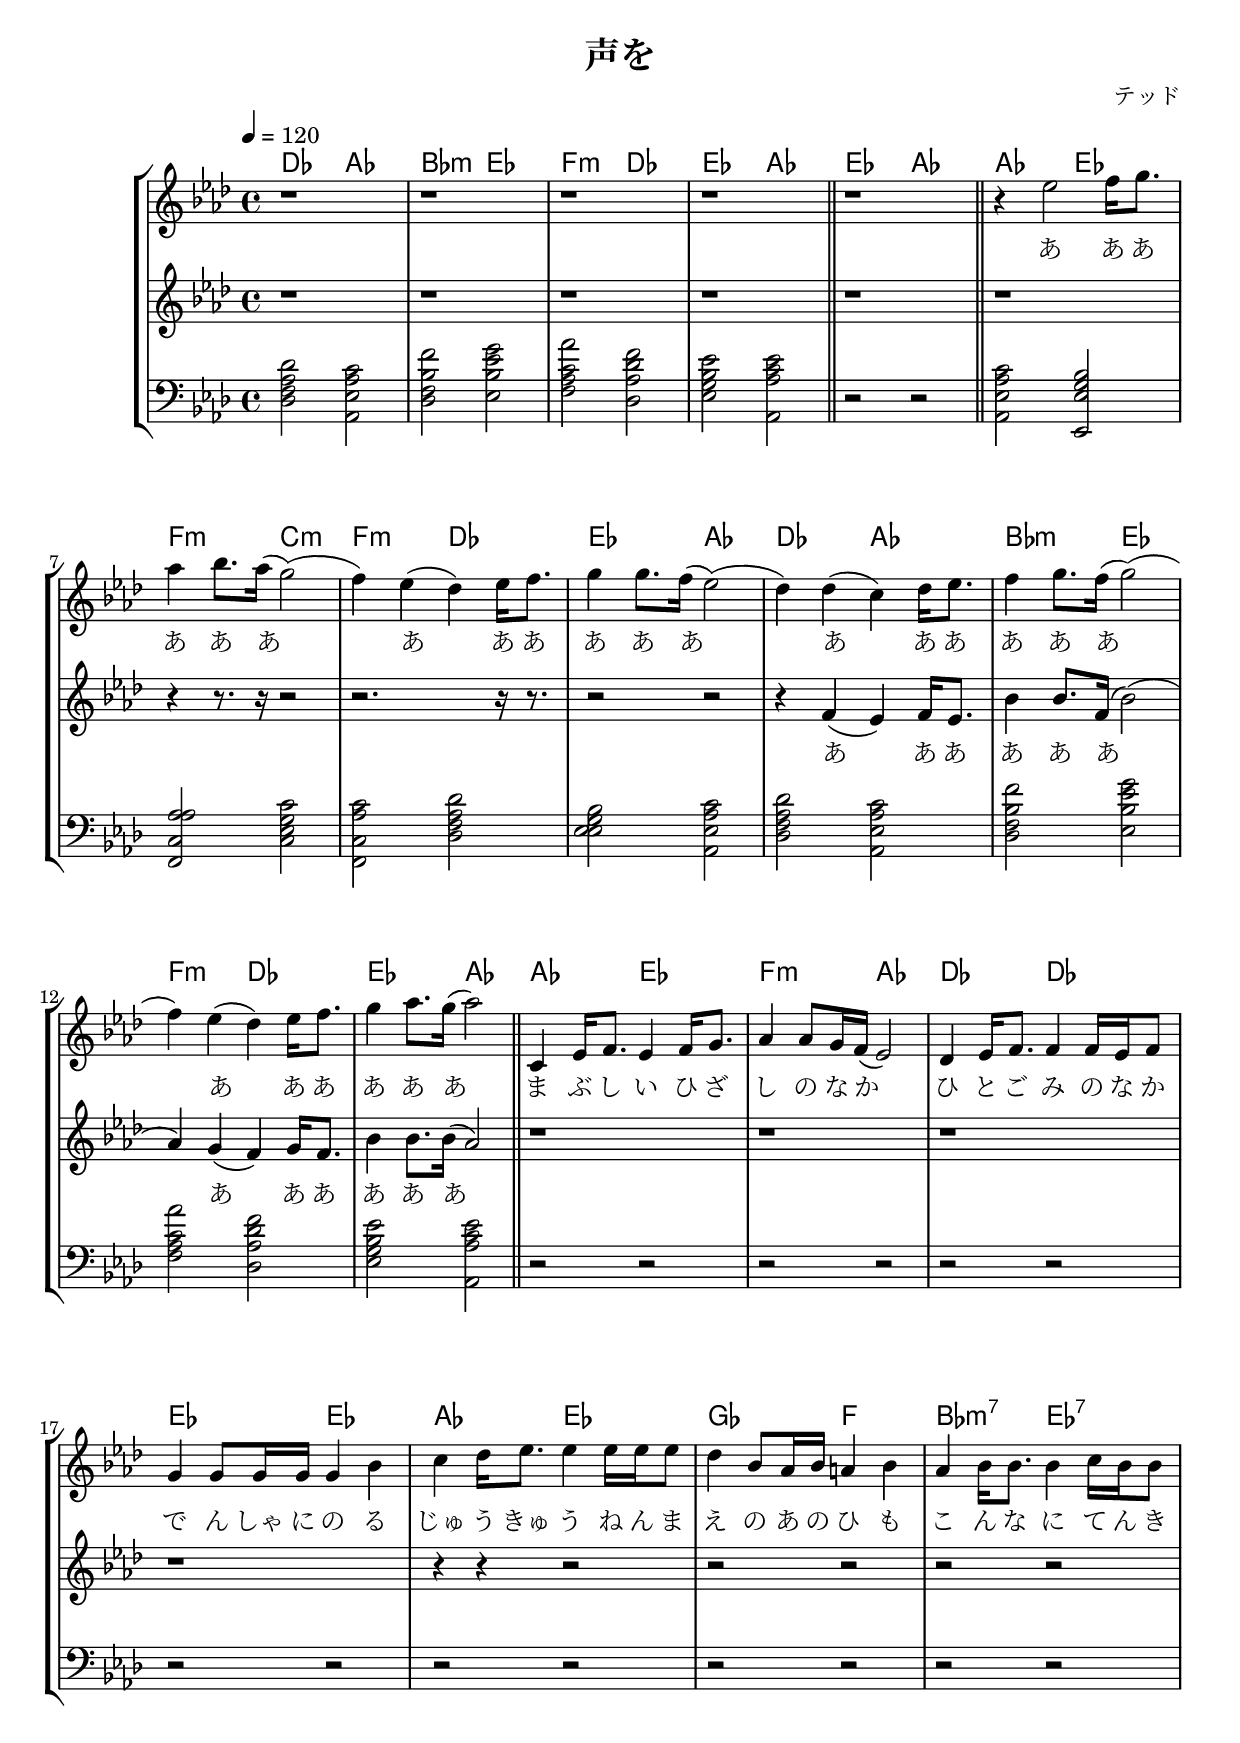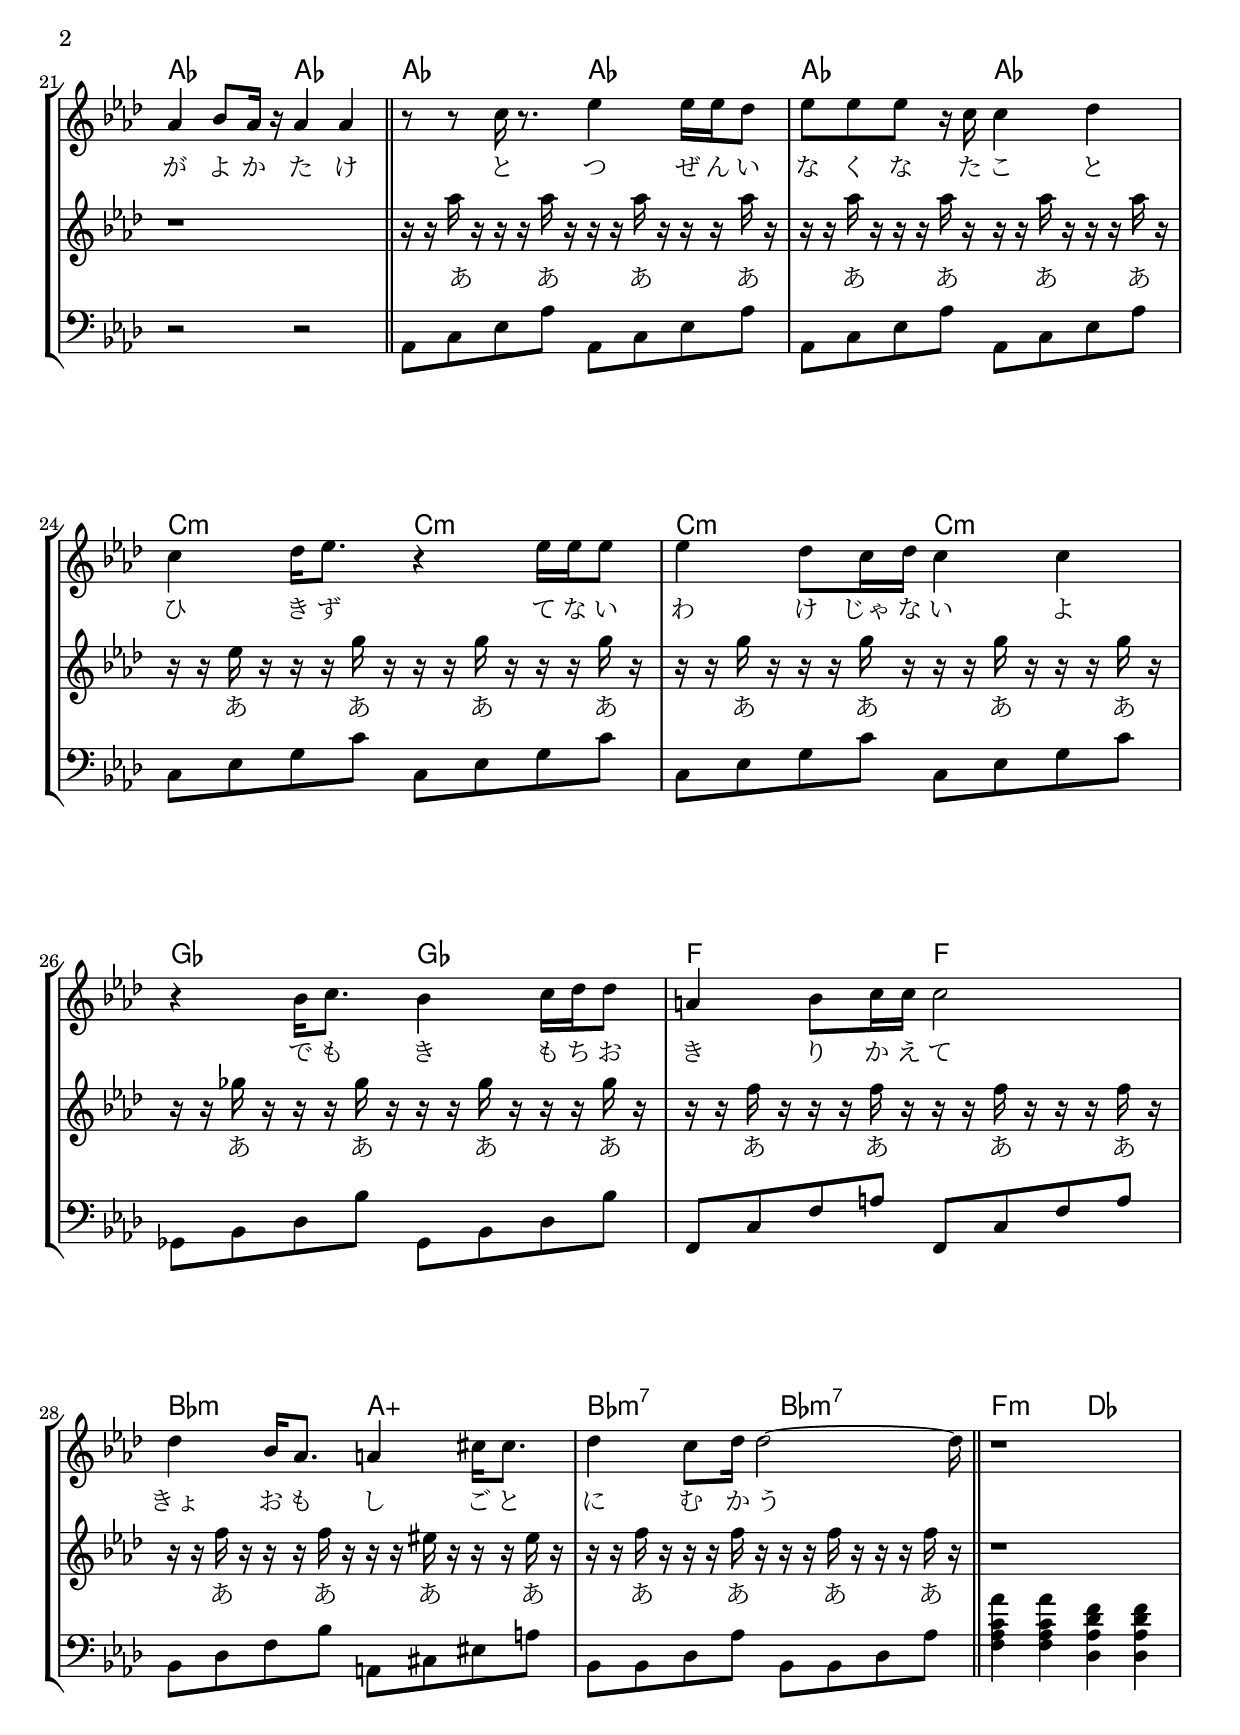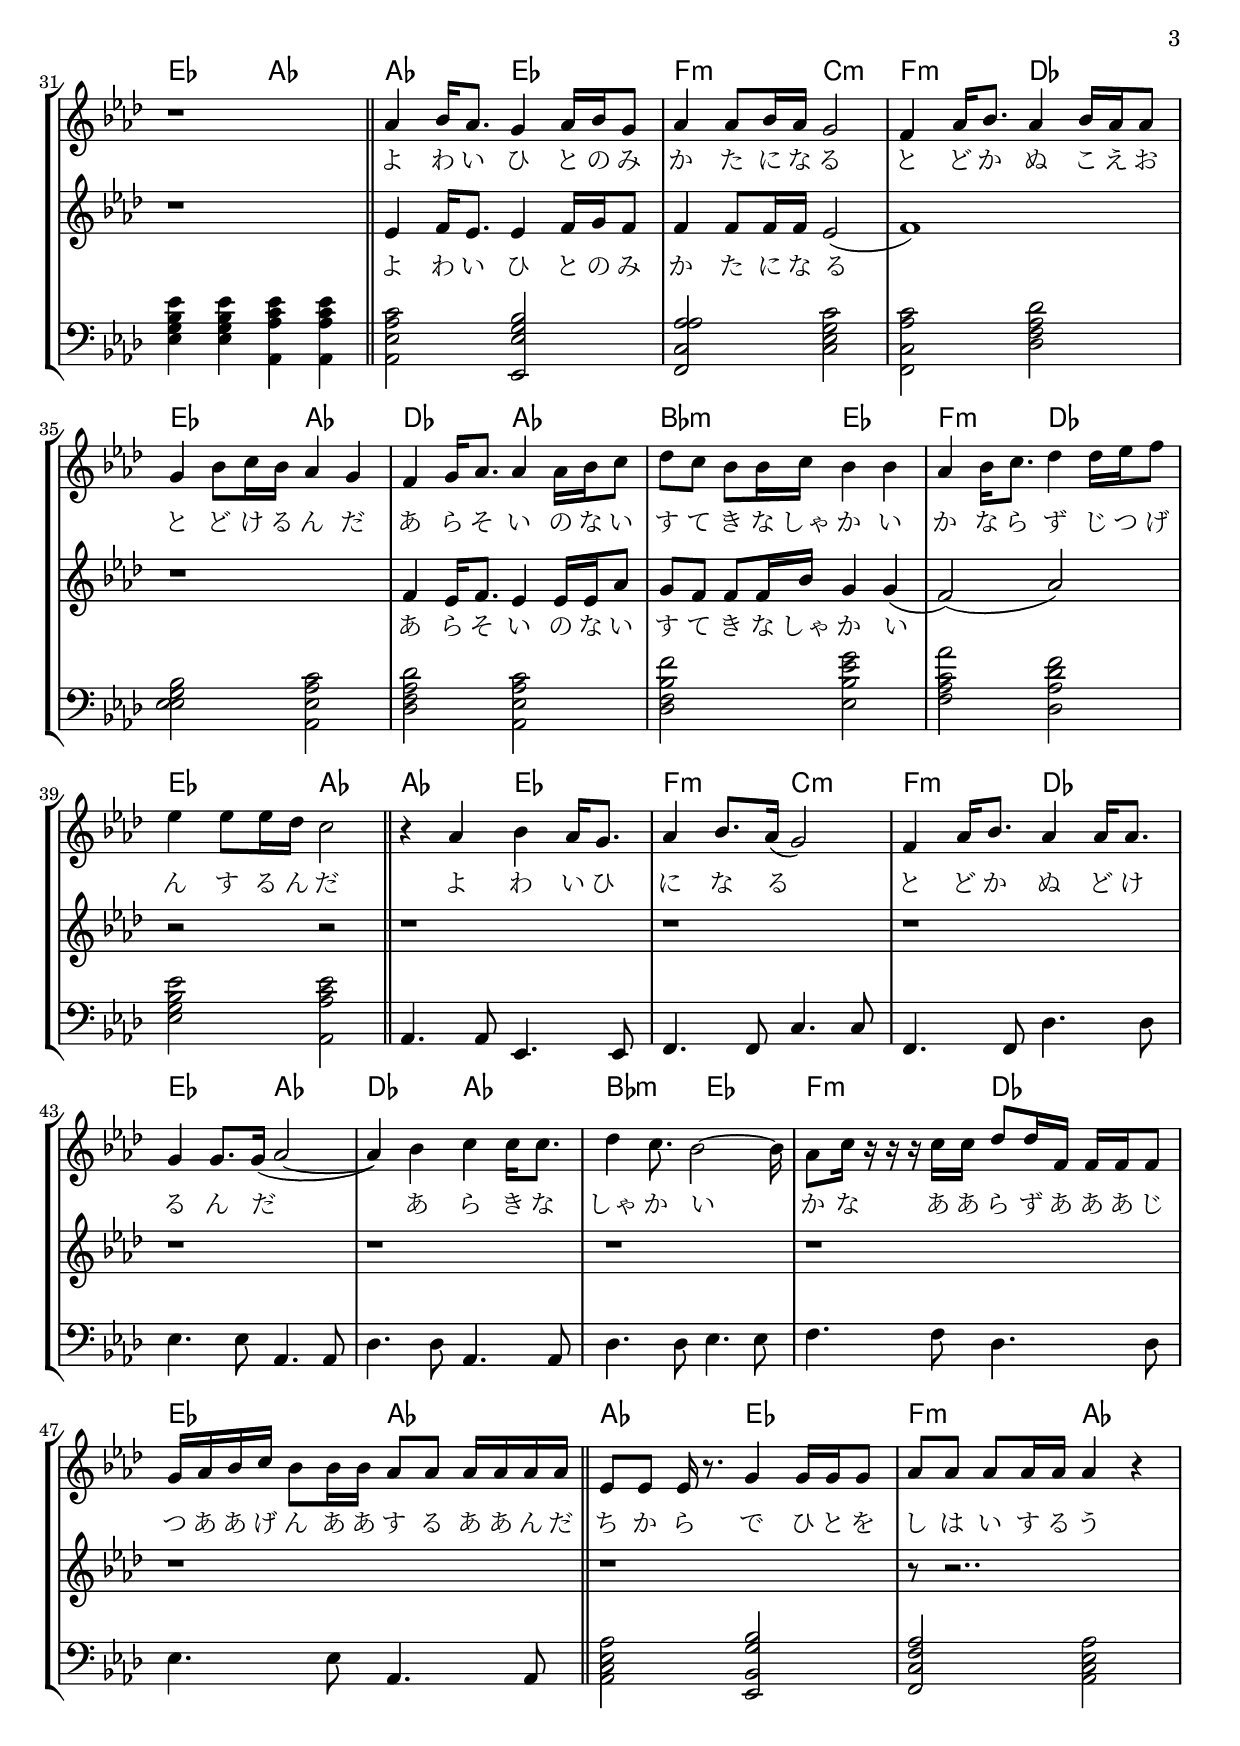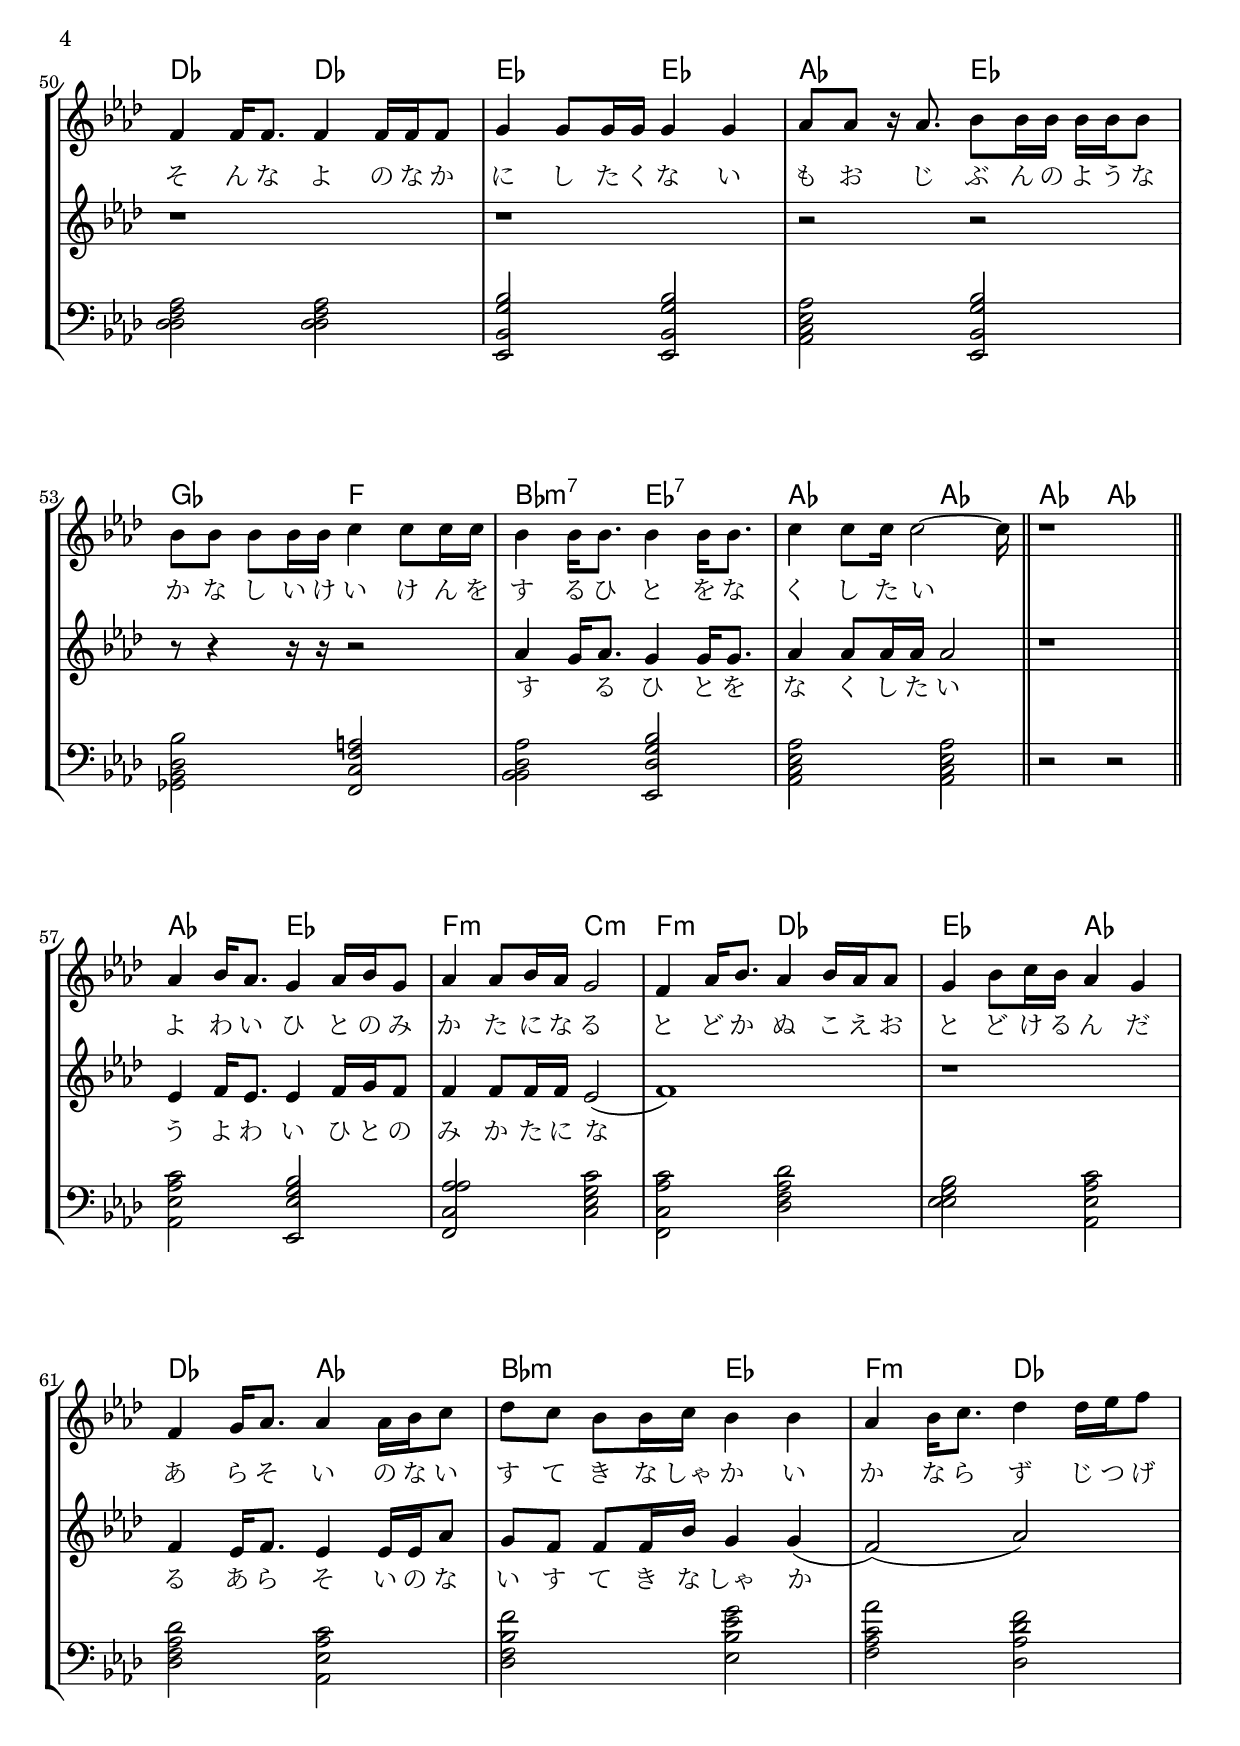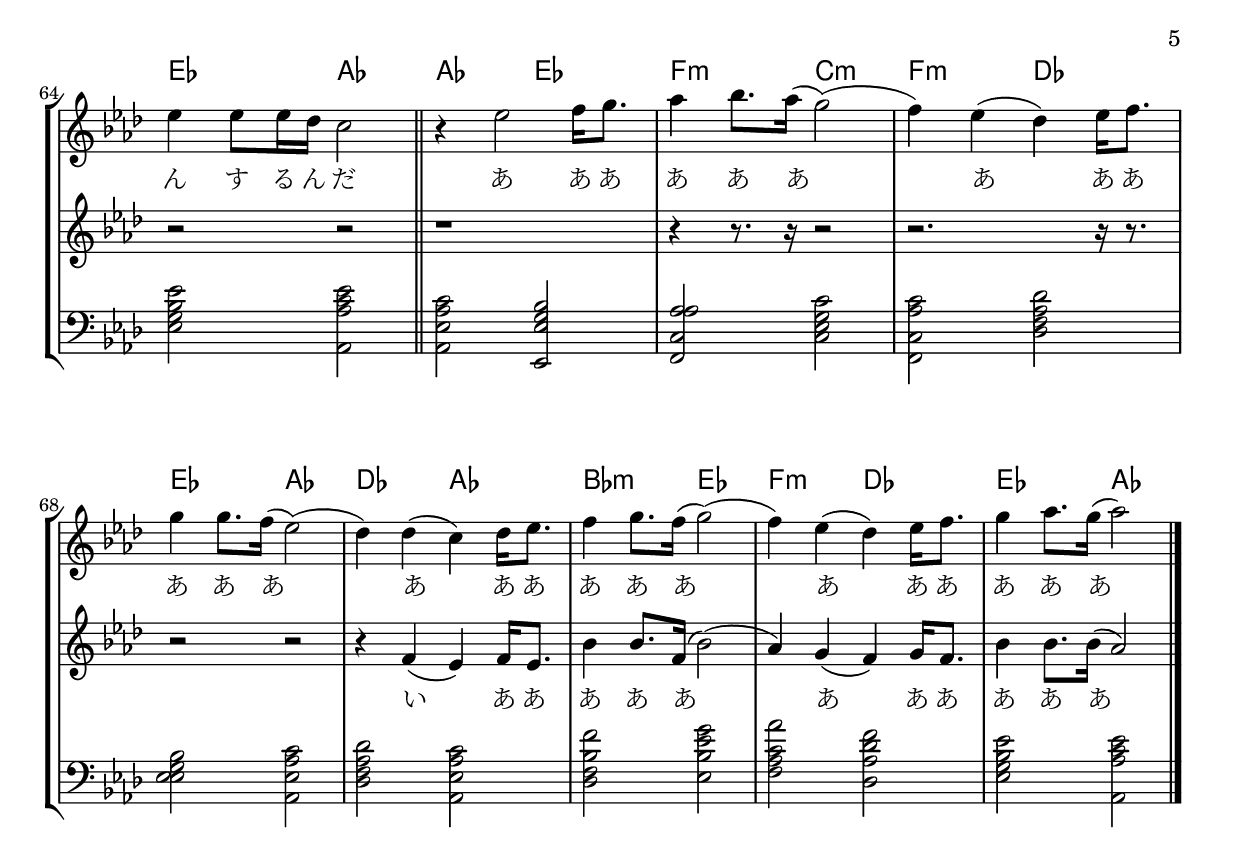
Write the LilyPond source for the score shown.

\version "2.12.1"

\header {
	title = \markup {声を}
	composer = \markup \center-column {テッド}
}

harmony = \chordmode {
	des2 as bes:m es f:m des es as 

	es as 

	as es f:m c:m f:m des es as des as bes:m es f:m des es as 

	as es f:m as des des es es as es ges f bes:min7 es:7 as as 

	as as as as c:m c:m c:m c:m ges ges f f bes:m a:aug bes:min7 bes:min7 

	f:m des es as 

	as es f:m c:m f:m des es as des as bes:m es f:m des es as 

	as es f:m c:m f:m des es as des as bes:m es f:m des es as 

	as es f:m as des des es es as es ges f bes:min7 es:7 as as 

	as as 

	as es f:m c:m f:m des es as des as bes:m es f:m des es as 

	as es f:m c:m f:m des es as des as bes:m es f:m des es as 
}

melody = {
	\key as \major
	\tempo 4 = 120
	r1 | r1 | r1 | r1   
	r1   
	\set Staff.midiInstrument = #"Rock Organ"
	r4 es''2  f''16  g''8. 
	as''4  bes''8.  as''16  (g''2) 
	(f''4)  es''4  (des''4)  es''16  f''8. 
	g''4  g''8.  f''16  (es''2) 
	(des''4)  des''4  (c''4)  des''16  es''8. 
	f''4  g''8.  f''16  (g''2) 
	(f''4)  es''4  (des''4)  es''16  f''8. 
	g''4  as''8.  g''16  (as''2)
	\set Staff.midiInstrument = #"mmi0.42"
	c'4  es'16  f'8.  es'4  f'16  g'8. 
	as'4  as'8  g'16  f'16  (es'2) 
	des'4  es'16  f'8.  f'4  f'16  es'16  f'8 
	g'4  g'8  g'16  g'16  g'4  bes'4 
	c''4  des''16  es''8.  es''4  es''16  es''16  es''8 
	des''4  bes'8  as'16  bes'16  a'4  bes'4 
	as'4  bes'16  bes'8.  bes'4  c''16  bes'16  bes'8 
	as'4  bes'8  as'16  r16  as'4  as'4
	\set Staff.midiInstrument = #"mmi0.42"
	r8  r8  c''16  r8.  es''4  es''16  es''16  des''8 
	es''8  es''8  es''8  r16  c''16  c''4  des''4 
	c''4  des''16  es''8.  r4  es''16  es''16  es''8 
	es''4  des''8  c''16  des''16  c''4  c''4 
	r4  bes'16  c''8.  bes'4  c''16  des''16  des''8 
	a'4  bes'8  c''16  c''16  c''2 
	des''4  bes'16  as'8.  a'4  cis''16  cis''8. 
	des''4  c''8  des''16  des''2~des''16
	r1 | r1   
	\set Staff.midiInstrument = #"mmi0.42"
	as'4  bes'16  as'8.  g'4  as'16  bes'16  g'8 
	as'4  as'8  bes'16  as'16  g'2 
	f'4  as'16  bes'8.  as'4  bes'16  as'16  as'8 
	g'4  bes'8  c''16  bes'16  as'4  g'4 
	f'4  g'16  as'8.  as'4  as'16  bes'16  c''8 
	des''8  c''8  bes'8  bes'16  c''16  bes'4  bes'4 
	as'4  bes'16  c''8.  des''4  des''16  es''16  f''8 
	es''4  es''8  es''16  des''16  c''2
	\set Staff.midiInstrument = #"Distorted Guitar"
	r4 as'4  bes'4  as'16  g'8. 
	as'4  bes'8.  as'16  (g'2) 
	f'4  as'16  bes'8.  as'4  as'16  as'8. 
	g'4  g'8.  g'16  (as'2~ 
	as'4)  bes'4  c''4  c''16  c''8. 
	des''4  c''8.  bes'2~bes'16 
	as'8  c''16  r16  r16  r16  c''16  c''16  des''8  des''16  f'16  f'16  f'16  f'8 
	g'16  as'16  bes'16  c''16  bes'8  bes'16  bes'16  as'8  as'8  as'16  as'16  as'16  as'16
	\set Staff.midiInstrument = #"mmi0.42"
	es'8  es'8  es'16  r8.  g'4  g'16  g'16  g'8 
	as'8  as'8  as'8  as'16  as'16  as'4  r4 
	f'4  f'16  f'8.  f'4  f'16  f'16  f'8 
	g'4  g'8  g'16  g'16  g'4  g'4 
	as'8  as'8  r16  as'8.  bes'8  bes'16  bes'16  bes'16  bes'16  bes'8 
	bes'8  bes'8  bes'8  bes'16  bes'16  c''4  c''8  c''16  c''16 
	bes'4  bes'16  bes'8.  bes'4  bes'16  bes'8. 
	c''4  c''8  c''16  c''2~c''16
	r1   
	\set Staff.midiInstrument = #"mmi0.42"
	as'4  bes'16  as'8.  g'4  as'16  bes'16  g'8 
	as'4  as'8  bes'16  as'16  g'2 
	f'4  as'16  bes'8.  as'4  bes'16  as'16  as'8 
	g'4  bes'8  c''16  bes'16  as'4  g'4 
	f'4  g'16  as'8.  as'4  as'16  bes'16  c''8 
	des''8  c''8  bes'8  bes'16  c''16  bes'4  bes'4 
	as'4  bes'16  c''8.  des''4  des''16  es''16  f''8 
	es''4  es''8  es''16  des''16  c''2
	\set Staff.midiInstrument = #"Rock Organ"
	r4 es''2  f''16  g''8. 
	as''4  bes''8.  as''16  (g''2) 
	(f''4)  es''4  (des''4)  es''16  f''8. 
	g''4  g''8.  f''16  (es''2) 
	(des''4)  des''4  (c''4)  des''16  es''8. 
	f''4  g''8.  f''16  (g''2) 
	(f''4)  es''4  (des''4)  es''16  f''8. 
	g''4  as''8.  g''16  (as''2)
	\bar "|."
}

words = \lyricmode {
	
	
	あ  あ  あ  あ  あ  あ  あ  あ  あ  あ  あ  あ  あ  あ  あ  あ  あ  あ  あ  あ  あ  あ  あ  あ  
	ま  ぶ  し  い  ひ  ざ  し  の  な  か  ひ  と  ご  み  の  な  か  で  ん  しゃ  に  の  る  じゅ  う  きゅ  う  ね  ん  ま  え  の  あ  の  ひ  も  こ  ん  な  に  て  ん  き  が  よ  か  た  け  
	と  つ  ぜ  ん  い  な  く  な  た  こ  と  ひ  き  ず  て  な  い  わ  け  じゃ  な  い  よ  で  も  き  も  ち  お  き  り  か  え  て  きょ  お  も  し  ご  と  に  む  か  う  
	
	よ  わ  い  ひ  と  の  み  か  た  に  な  る  と  ど  か  ぬ  こ  え  お  と  ど  け  る  ん  だ  あ  ら  そ  い  の  な  い  す  て  き  な  しゃ  か  い  か  な  ら  ず  じ  つ  げ  ん  す  る  ん  だ  
	よ  わ  い  ひ  に  な  る  と  ど  か  ぬ  ど  け  る  ん  だ  あ  ら  き  な  しゃ  か  い  か  な  あ  あ  ら  ず  あ  あ  あ  じ  つ  あ  あ  げ  ん  あ  あ  す  る  あ  あ  ん  だ  
	ち  か  ら  で  ひ  と  を  し  は  い  す  る  う  そ  ん  な  よ  の  な  か  に  し  た  く  な  い  も  お  じ  ぶ  ん  の  よ  う  な  か  な  し  い  け  い  け  ん  を  す  る  ひ  と  を  な  く  し  た  い  
	
	よ  わ  い  ひ  と  の  み  か  た  に  な  る  と  ど  か  ぬ  こ  え  お  と  ど  け  る  ん  だ  あ  ら  そ  い  の  な  い  す  て  き  な  しゃ  か  い  か  な  ら  ず  じ  つ  げ  ん  す  る  ん  だ  
	あ  あ  あ  あ  あ  あ  あ  あ  あ  あ  あ  あ  あ  あ  あ  あ  あ  あ  あ  あ  あ  あ  あ  あ  
}

secondmelody = {
	\key as \major
	\tempo 4 = 120
	r1 | r1 | r1 | r1   
	r1   
	\set Staff.midiInstrument = #"Rock Organ"
	r1 ~ 
	r4  r8.  r16  r2 
	r2.~r16  r8. 
	r2  r2 
	r4  f'4  (es'4)  f'16  es'8. 
	bes'4  bes'8.  f'16  (bes'2) 
	(as'4)  g'4  (f'4)  g'16  f'8. 
	bes'4  bes'8.  bes'16  (as'2)
	\set Staff.midiInstrument = #"mmi0.42"
	r1 ~ 
	r1 
	 r1 
	r1~ 
	r4  r4  r2 
	r2  r2~ 
	r2  r2 
	r1
	\set Staff.midiInstrument = #"Rock Organ"
	r16  r16  as''16  r16  r16  r16  as''16  r16  r16  r16  as''16  r16  r16  r16  as''16  r16 
	r16  r16  as''16  r16  r16  r16  as''16  r16  r16  r16  as''16  r16  r16  r16  as''16  r16 
	r16  r16  es''16  r16  r16  r16  g''16  r16  r16  r16  g''16  r16  r16  r16  g''16  r16 
	r16  r16  g''16  r16  r16  r16  g''16  r16  r16  r16  g''16  r16  r16  r16  g''16  r16 
	r16  r16  ges''16  r16  r16  r16  ges''16  r16  r16  r16  ges''16  r16  r16  r16  ges''16  r16 
	r16  r16  f''16  r16  r16  r16  f''16  r16  r16  r16  f''16  r16  r16  r16  f''16  r16 
	r16  r16  f''16  r16  r16  r16  f''16  r16  r16  r16  eis''16  r16  r16  r16  eis''16  r16 
	r16  r16  f''16  r16  r16  r16  f''16  r16  r16  r16  f''16  r16  r16  r16  f''16  r16
	r1 | r1   
	\set Staff.midiInstrument = #"mmi0.38"
	es'4  f'16  es'8.  es'4  f'16  g'16  f'8 
	f'4  f'8  f'16  f'16  es'2 
	(f'1) 
	r1 
	f'4  es'16  f'8.  es'4  es'16  es'16  as'8 
	g'8  f'8  f'8  f'16  bes'16  g'4  g'4 
	(f'2)  (as'2) 
	r2  r2
	\set Staff.midiInstrument = #"Distorted Guitar"
	r1 ~ 
	r1
 	r1 r1 r1 r1 r1 r1 	\set Staff.midiInstrument = #"mmi0.38"
	r1 ~ 
	r8  r2.. 
	r1 
	r1 
	r2  r2 
	r8  r4~r16  r16  r2 
	as'4  g'16  as'8.  g'4  g'16  g'8. 
	as'4  as'8  as'16  as'16  as'2
	r1   
	\set Staff.midiInstrument = #"mmi0.38"
	es'4  f'16  es'8.  es'4  f'16  g'16  f'8 
	f'4  f'8  f'16  f'16  es'2 
	(f'1) 
	r1 
	f'4  es'16  f'8.  es'4  es'16  es'16  as'8 
	g'8  f'8  f'8  f'16  bes'16  g'4  g'4 
	(f'2)  (as'2) 
	r2  r2
	\set Staff.midiInstrument = #"Rock Organ"
	r1 ~ 
	r4  r8.  r16  r2 
	r2.~r16  r8. 
	r2  r2 
	r4  f'4  (es'4)  f'16  es'8. 
	bes'4  bes'8.  f'16  (bes'2) 
	(as'4)  g'4  (f'4)  g'16  f'8. 
	bes'4  bes'8.  bes'16  (as'2)
	\bar "|."
}

secondwords = \lyricmode {
	
	
	あ  あ  あ  あ  あ  あ  あ  あ  あ  あ  あ  あ  
	
	あ  あ  あ  あ  あ  あ  あ  あ  あ  あ  あ  あ  あ  あ  あ  あ  あ  あ  あ  あ  あ  あ  あ  あ  あ  あ  あ  あ  あ  あ  あ  あ  
	
	よ  わ  い  ひ  と  の  み  か  た  に  な  る  あ  ら  そ  い  の  な  い  す  て  き  な  しゃ  か  い  
	
	す  る  ひ  と  を  な  く  し  た  い  う  
	
	よ  わ  い  ひ  と  の  み  か  た  に  な  る  あ  ら  そ  い  の  な  い  す  て  き  な  しゃ  か  い  
	あ  あ  あ  あ  あ  あ  あ  あ  あ  あ  あ  あ  
}

tempochange = {
	\tempo 4 = 120
	r1 | r1 | r1 | r1 \bar "||"
	\tempo 4 = 120
	r1 \bar "||"
	\tempo 4 = 120
	r1 | r1 | r1 | r1 | r1 | r1 | r1 | r1 \bar "||"
	\tempo 4 = 120
	r1 | r1 | r1 | r1 | r1 | r1 | r1 | r1 \bar "||"
	\tempo 4 = 120
	r1 | r1 | r1 | r1 | r1 | r1 | r1 | r1 \bar "||"
	\tempo 4 = 120
	r1 | r1 \bar "||"
	\tempo 4 = 120
	r1 | r1 | r1 | r1 | r1 | r1 | r1 | r1 \bar "||"
	\tempo 4 = 120
	r1 | r1 | r1 | r1 | r1 | r1 | r1 | r1 \bar "||"
	\tempo 4 = 120
	r1 | r1 | r1 | r1 | r1 | r1 | r1 | r1 \bar "||"
	\tempo 4 = 120
	r1 \bar "||"
	\tempo 4 = 120
	r1 | r1 | r1 | r1 | r1 | r1 | r1 | r1 \bar "||"
	\tempo 4 = 120
	r1 | r1 | r1 | r1 | r1 | r1 | r1 | r1 \bar "|."
}

mainacc = {
	\clef bass
	\set Staff.midiInstrument = #"Pad 3 (polysynth)"
	\key as \major
	\tempo 4 = 120
	<des f as des'>2
	<as, es as c'>2
	<des f bes f'>2
	<es bes es' g'>2
	<f as c' as'>2
	<des as des' f'>2
	<es g bes es'>2
	<as, as c' es'>2
	\bar "||"

	\set Staff.midiInstrument = #"Acoustic grand"
	r2
	r2
	\bar "||"

	\set Staff.midiInstrument = #"Overdriven Guitar"
	<as, es as c'>2
	<es, es g bes>2
	<f, c as as>2
	<c es g c'>2
	<f, c as c'>2
	<des f as des'>2
	<es es g bes>2
	<as, es as c'>2
	<des f as des'>2
	<as, es as c'>2
	<des f bes f'>2
	<es bes es' g'>2
	<f as c' as'>2
	<des as des' f'>2
	<es g bes es'>2
	<as, as c' es'>2
	\bar "||"

	\set Staff.midiInstrument = #"Acoustic grand"
	r2
	r2
	r2
	r2
	r2
	r2
	r2
	r2
	r2
	r2
	r2
	r2
	r2
	r2
	r2
	r2
	\bar "||"

	\set Staff.midiInstrument = #"Electric Guitar (clean)"
	as,8 c8 es8 as8
	as,8 c8 es8 as8
	as,8 c8 es8 as8
	as,8 c8 es8 as8
	c8 es8 g8 c'8
	c8 es8 g8 c'8
	c8 es8 g8 c'8
	c8 es8 g8 c'8
	ges,8 bes,8 des8 bes8
	ges,8 bes,8 des8 bes8
	f,8 c8 f8 a8
	f,8 c8 f8 a8
	bes,8 des8 f8 bes8
	a,8 cis8 eis8 a8
	bes,8 bes,8 des8 as8
	bes,8 bes,8 des8 as8
	\bar "||"

	\set Staff.midiInstrument = #"Overdriven Guitar"
	<f as c' as'>4 <f as c' as'>4
	<des as des' f'>4 <des as des' f'>4
	<es g bes es'>4 <es g bes es'>4
	<as, as c' es'>4 <as, as c' es'>4
	\bar "||"

	\set Staff.midiInstrument = #"Overdriven Guitar"
	<as, es as c'>2
	<es, es g bes>2
	<f, c as as>2
	<c es g c'>2
	<f, c as c'>2
	<des f as des'>2
	<es es g bes>2
	<as, es as c'>2
	<des f as des'>2
	<as, es as c'>2
	<des f bes f'>2
	<es bes es' g'>2
	<f as c' as'>2
	<des as des' f'>2
	<es g bes es'>2
	<as, as c' es'>2
	\bar "||"

	\set Staff.midiInstrument = #"Overdriven Guitar"
	as,4.as,8
	es,4.es,8
	f,4.f,8
	c4.c8
	f,4.f,8
	des4.des8
	es4.es8
	as,4.as,8
	des4.des8
	as,4.as,8
	des4.des8
	es4.es8
	f4.f8
	des4.des8
	es4.es8
	as,4.as,8
	\bar "||"

	\set Staff.midiInstrument = #"Electric Grand"
	<as, c es as>2
	<es, bes, g bes>2
	<f, c f as>2
	<as, c es as>2
	<des des f as>2
	<des des f as>2
	<es, bes, g bes>2
	<es, bes, g bes>2
	<as, c es as>2
	<es, bes, g bes>2
	<ges, bes, des bes>2
	<f, c f a>2
	<bes, bes, des as>2
	<es, des g bes>2
	<as, c es as>2
	<as, c es as>2
	\bar "||"

	\set Staff.midiInstrument = #"Acoustic grand"
	r2
	r2
	\bar "||"

	\set Staff.midiInstrument = #"Overdriven Guitar"
	<as, es as c'>2
	<es, es g bes>2
	<f, c as as>2
	<c es g c'>2
	<f, c as c'>2
	<des f as des'>2
	<es es g bes>2
	<as, es as c'>2
	<des f as des'>2
	<as, es as c'>2
	<des f bes f'>2
	<es bes es' g'>2
	<f as c' as'>2
	<des as des' f'>2
	<es g bes es'>2
	<as, as c' es'>2
	\bar "||"

	\set Staff.midiInstrument = #"Overdriven Guitar"
	<as, es as c'>2
	<es, es g bes>2
	<f, c as as>2
	<c es g c'>2
	<f, c as c'>2
	<des f as des'>2
	<es es g bes>2
	<as, es as c'>2
	<des f as des'>2
	<as, es as c'>2
	<des f bes f'>2
	<es bes es' g'>2
	<f as c' as'>2
	<des as des' f'>2
	<es g bes es'>2
	<as, as c' es'>2
	\bar "|."
}

subacc = {
	\clef bass
	\set Staff.midiInstrument = #"FX 6 (goblins)"
	\key as \major
	\tempo 4 = 120
	des8 f8 as8 des'8
	as,8 es8 as8 c'8
	des8 f8 bes8 f'8
	es8 bes8 es'8 g'8
	f8 as8 c'8 as'8
	des8 as8 des'8 f'8
	es8 g8 bes8 es'8
	as,8 as8 c'8 es'8
	\bar "||"

	\set Staff.midiInstrument = #"Acoustic grand"
	r2
	r2
	\bar "||"

	\set Staff.midiInstrument = #"Electric Bass (pick)"
	as,4.as,8
	es,4.es,8
	f,4.f,8
	c4.c8
	f,4.f,8
	des4.des8
	es4.es8
	as,4.as,8
	des4.des8
	as,4.as,8
	des4.des8
	es4.es8
	f4.f8
	des4.des8
	es4.es8
	as,4.as,8
	\bar "||"

	\set Staff.midiInstrument = #"Electric Bass (pick)"
	as,4.as,8
	es,4.es,8
	f,4.f,8
	as,4.as,8
	des4.des8
	des4.des8
	es,4.es,8
	es,4.es,8
	as,4.as,8
	es,4.es,8
	ges,4.ges,8
	f,4.f,8
	bes,4.bes,8
	es,4.es,8
	as,4.as,8
	as,4.as,8
	\bar "||"

	\set Staff.midiInstrument = #"Drawbar Organ"
	as,8 c <es as> c
	as,8 c <es as> c
	as,8 c <es as> c
	as,8 c <es as> c
	c8 es <g c'> es
	c8 es <g c'> es
	c8 es <g c'> es
	c8 es <g c'> es
	ges,8 bes, <des bes> bes,
	ges,8 bes, <des bes> bes,
	f,8 c <f a> c
	f,8 c <f a> c
	bes,8 des <f bes> des
	a,8 cis <eis a> cis
	bes,8 bes, <des as> bes,
	bes,8 bes, <des as> bes,
	\bar "||"

	\set Staff.midiInstrument = #"Guitar harmonics"
	<f as c' as'>4 <f as c' as'>4
	<des as des' f'>4 <des as des' f'>4
	<es g bes es'>4 <es g bes es'>4
	<as, as c' es'>4 <as, as c' es'>4
	\bar "||"

	\set Staff.midiInstrument = #"Electric Bass (finger)"
	as,4.as,8
	es,4.es,8
	f,4.f,8
	c4.c8
	f,4.f,8
	des4.des8
	es4.es8
	as,4.as,8
	des4.des8
	as,4.as,8
	des4.des8
	es4.es8
	f4.f8
	des4.des8
	es4.es8
	as,4.as,8
	\bar "||"

	\set Staff.midiInstrument = #"Electric Bass (finger)"
	as,4.as,8
	es,4.es,8
	f,4.f,8
	c4.c8
	f,4.f,8
	des4.des8
	es4.es8
	as,4.as,8
	des4.des8
	as,4.as,8
	des4.des8
	es4.es8
	f4.f8
	des4.des8
	es4.es8
	as,4.as,8
	\bar "||"

	\set Staff.midiInstrument = #"Acoustic grand"
	r2
	r2
	r2
	r2
	r2
	r2
	r2
	r2
	r2
	r2
	r2
	r2
	r2
	r2
	r2
	r2
	\bar "||"

	\set Staff.midiInstrument = #"Melodic Tom"
	<as, c es as>4 <as, c es as>4
	<as, c es as>4 <as, c es as>4
	\bar "||"

	\set Staff.midiInstrument = #"Electric Bass (finger)"
	as,4.as,8
	es,4.es,8
	f,4.f,8
	c4.c8
	f,4.f,8
	des4.des8
	es4.es8
	as,4.as,8
	des4.des8
	as,4.as,8
	des4.des8
	es4.es8
	f4.f8
	des4.des8
	es4.es8
	as,4.as,8
	\bar "||"

	\set Staff.midiInstrument = #"Electric Bass (finger)"
	as,4.as,8
	es,4.es,8
	f,4.f,8
	c4.c8
	f,4.f,8
	des4.des8
	es4.es8
	as,4.as,8
	des4.des8
	as,4.as,8
	des4.des8
	es4.es8
	f4.f8
	des4.des8
	es4.es8
	as,2
	\bar "|."
}

percA = {
	\drummode {
	r1 |r1 |r1 |r1 \bar "||"
	r8 hh2. r8  \bar "||"
	hh8 hh8 hh8 hh8 hh8 hh8 hh8 hh8  |hh8 hh8 hh8 hh8 hh4 hh8 hh8  |hh8 hh8 hh8 hh8 hh8 hh8 hh8 hh8  |hh8 hh8 hh8 hh2 r8  |hh8 hh8 hh8 hh8 hh8 hh8 hh8 hh8  |hh8 hh8 hh8 hh8 hh4 hh8 hh8  |hh8 hh8 hh8 hh8 hh8 hh8 hh8 hh8  |r8 hh2. r8  \bar "||"
	hh8 hh8 hh8 hh8 hh8 hh8 hh8 hh8  |hh8 hh8 hh8 hh8 hh4 hh8 hh8  |hh8 hh8 hh8 hh8 hh8 hh8 hh8 hh8  |hh8 hh8 hh8 hh2 r8  |hh8 hh8 hh8 hh8 hh8 hh8 hh8 hh8  |hh8 hh8 hh8 hh8 hh4 hh8 hh8  |hh8 hh8 hh8 hh8 hh8 hh8 hh8 hh8  |r8 hh2. r8  \bar "||"
	hh8 hh8 hh8 hh8 hh8 hh8 hh8 hh8  |hh8 hh8 hh8 hh8 hh4 hh8 hh8  |hh8 hh8 hh8 hh8 hh8 hh8 hh8 hh8  |hh8 hh8 hh8 hh2 r8  |hh8 hh8 hh8 hh8 hh8 hh8 hh8 hh8  |hh8 hh8 hh8 hh8 hh4 hh8 hh8  |hh8 hh8 hh8 hh8 hh8 hh8 hh8 hh8  |r8 hh2. r8  \bar "||"
	hh8 hh8 hh8 hh8 hh8 hh8 hh8 hh8  |r8 hh2. r8  \bar "||"
	hh8 hh8 hh8 hh8 hh8 hh8 hh8 hh8  |hh8 hh8 hh8 hh8 hh4 hh8 hh8  |hh8 hh8 hh8 hh8 hh8 hh8 hh8 hh8  |hh8 hh8 hh8 hh2 r8  |hh8 hh8 hh8 hh8 hh8 hh8 hh8 hh8  |hh8 hh8 hh8 hh8 hh4 hh8 hh8  |hh8 hh8 hh8 hh8 hh8 hh8 hh8 hh8  |r8 hh2. r8  \bar "||"
	hh8 hh8 hh8 hh8 hh8 hh8 hh8 hh8  |hh8 hh8 hh8 hh8 hh4 hh8 hh8  |hh8 hh8 hh8 hh8 hh8 hh8 hh8 hh8  |hh8 hh8 hh8 hh2 r8  |hh8 hh8 hh8 hh8 hh8 hh8 hh8 hh8  |hh8 hh8 hh8 hh8 hh4 hh8 hh8  |hh8 hh8 hh8 hh8 hh8 hh8 hh8 hh8  |r8 hh2. r8  \bar "||"
	r1 |r1 |r1 |r1 |r1 |r1 |r1 |r1 \bar "||"
	hho8 hho8 hho2.  \bar "||"
	r8 hho8 hho8 hho8 hho8 hho8 hho8 hho8  |hho8 hho8 hho8 hho8 hho8 hho8 hho8 hho8  |r8 hho8 hho8 hho8 hho8 hho8 hho8 hho8  |hho8 hho8 hho8 hho8 hho2  |r8 hho8 hho8 hho8 hho8 hho8 hho8 hho8  |hho8 hho8 hho8 hho8 hho8 hho8 hho8 hho8  |r8 hho8 hho8 hho8 hho8 hho8 hho8 hho8  |hho8 hho8 hho2.  \bar "||"
	r8 hho8 hho8 hho8 hho8 hho8 hho8 hho8  |hho8 hho8 hho8 hho8 hho8 hho8 hho8 hho8  |r8 hho8 hho8 hho8 hho8 hho8 hho8 hho8  |hho8 hho8 hho8 hho8 hho2  |r8 hho8 hho8 hho8 hho8 hho8 hho8 hho8  |hho8 hho8 hho8 hho8 hho8 hho8 hho8 hho8  |r8 hho8 hho8 hho8 hho8 hho8 hho8 hho8  |hho8 hho8 hho2.  \bar "|."
	}
}

percB = {
	\drummode {
	r1 |r1 |r1 |r1 \bar "||"
	r4 sn2 sn4  \bar "||"
	r4 sn8. sn8 sn8. sn8. sn16  |r4 sn8. sn8 sn8. sn4  |r4 sn8. sn8 sn8. sn8. sn16  |r8 sn8 sn4 sn8 sn16 sn8 sn8 sn16  |r4 sn8. sn8 sn8. sn8. sn16  |r4 sn8. sn8 sn8. sn4  |r4 sn8. sn8 sn8. sn8. sn16  |r4 sn2 sn4  \bar "||"
	r4 sn8. sn8 sn8. sn8. sn16  |r4 sn8. sn8 sn8. sn4  |r4 sn8. sn8 sn8. sn8. sn16  |r8 sn8 sn4 sn8 sn16 sn8 sn8 sn16  |r4 sn8. sn8 sn8. sn8. sn16  |r4 sn8. sn8 sn8. sn4  |r4 sn8. sn8 sn8. sn8. sn16  |r4 sn2 sn4  \bar "||"
	r4 sn8. sn8 sn8. sn8. sn16  |r4 sn8. sn8 sn8. sn4  |r4 sn8. sn8 sn8. sn8. sn16  |r8 sn8 sn4 sn8 sn16 sn8 sn8 sn16  |r4 sn8. sn8 sn8. sn8. sn16  |r4 sn8. sn8 sn8. sn4  |r4 sn8. sn8 sn8. sn8. sn16  |r4 sn2 sn4  \bar "||"
	r4 sn8. sn8 sn8. sn8. sn16  |r4 sn2 sn4  \bar "||"
	r4 sn8. sn8 sn8. sn8. sn16  |r4 sn8. sn8 sn8. sn4  |r4 sn8. sn8 sn8. sn8. sn16  |r8 sn8 sn4 sn8 sn16 sn8 sn8 sn16  |r4 sn8. sn8 sn8. sn8. sn16  |r4 sn8. sn8 sn8. sn4  |r4 sn8. sn8 sn8. sn8. sn16  |r4 sn2 sn4  \bar "||"
	r4 sn8. sn8 sn8. sn8. sn16  |r4 sn8. sn8 sn8. sn4  |r4 sn8. sn8 sn8. sn8. sn16  |r8 sn8 sn4 sn8 sn16 sn8 sn8 sn16  |r4 sn8. sn8 sn8. sn8. sn16  |r4 sn8. sn8 sn8. sn4  |r4 sn8. sn8 sn8. sn8. sn16  |r4 sn2 sn4  \bar "||"
	r1 |r1 |r1 |r1 |r1 |r1 |r1 |r1 \bar "||"
	r8 sn8. sn16 sn8 sn16 sn16 sn16 sn8. sn8  \bar "||"
	r8 sn4 sn4 sn4 sn8  |r8 sn4 sn4 sn4 sn8  |r8 sn4 sn4 sn4 sn8  |r8 sn4 sn8 sn8 sn16 sn4 r16  |r8 sn4 sn4 sn4 sn8  |r8 sn4 sn4 sn4 sn8  |r8 sn4 sn4 sn4 sn8  |r8 sn8. sn16 sn8 sn16 sn16 sn16 sn8. sn8  \bar "||"
	r8 sn4 sn4 sn4 sn8  |r8 sn4 sn4 sn4 sn8  |r8 sn4 sn4 sn4 sn8  |r8 sn4 sn8 sn8 sn16 sn4 r16  |r8 sn4 sn4 sn4 sn8  |r8 sn4 sn4 sn4 sn8  |r8 sn4 sn4 sn4 sn8  |r8 sn8. sn16 sn8 sn16 sn16 sn16 sn8. sn8  \bar "|."
	}
}

percC = {
	\drummode {
	r1 |r1 |r1 |r1 \bar "||"
	bd8 bd4. bd4. bd8  \bar "||"
	bd8 bd4 bd2 bd8  |bd8 bd2 bd4.  |bd8 bd4 bd2 bd8  |bd4 r16 bd8. bd2  |bd8 bd4 bd2 bd8  |bd8 bd2 bd4.  |bd8 bd4 bd2 bd8  |bd8 bd4. bd4. bd8  \bar "||"
	bd8 bd4 bd2 bd8  |bd8 bd2 bd4.  |bd8 bd4 bd2 bd8  |bd4 r16 bd8. bd2  |bd8 bd4 bd2 bd8  |bd8 bd2 bd4.  |bd8 bd4 bd2 bd8  |bd8 bd4. bd4. bd8  \bar "||"
	bd8 bd4 bd2 bd8  |bd8 bd2 bd4.  |bd8 bd4 bd2 bd8  |bd4 r16 bd8. bd2  |bd8 bd4 bd2 bd8  |bd8 bd2 bd4.  |bd8 bd4 bd2 bd8  |bd8 bd4. bd4. bd8  \bar "||"
	bd8 bd4 bd2 bd8  |bd8 bd4. bd4. bd8  \bar "||"
	bd8 bd4 bd2 bd8  |bd8 bd2 bd4.  |bd8 bd4 bd2 bd8  |bd4 r16 bd8. bd2  |bd8 bd4 bd2 bd8  |bd8 bd2 bd4.  |bd8 bd4 bd2 bd8  |bd8 bd4. bd4. bd8  \bar "||"
	bd8 bd4 bd2 bd8  |bd8 bd2 bd4.  |bd8 bd4 bd2 bd8  |bd4 r16 bd8. bd2  |bd8 bd4 bd2 bd8  |bd8 bd2 bd4.  |bd8 bd4 bd2 bd8  |bd8 bd4. bd4. bd8  \bar "||"
	r1 |r1 |r1 |r1 |r1 |r1 |r1 |r1 \bar "||"
	bd8 bd8 bd8. bd8. bd8 bd8 bd8  \bar "||"
	bd4 bd4 bd8. bd8 bd8.  |bd4 bd4 bd8. bd8 bd8.  |bd4 bd4 bd8. bd8 bd8.  |bd4 bd4 r16 bd4. r16  |bd4 bd4 bd8. bd8 bd8.  |bd4 bd4 bd8. bd8 bd8.  |bd4 bd4 bd8. bd8 bd8.  |bd8 bd8 bd8. bd8. bd8 bd8 bd8  \bar "||"
	bd4 bd4 bd8. bd8 bd8.  |bd4 bd4 bd8. bd8 bd8.  |bd4 bd4 bd8. bd8 bd8.  |bd4 bd4 r16 bd4. r16  |bd4 bd4 bd8. bd8 bd8.  |bd4 bd4 bd8. bd8 bd8.  |bd4 bd4 bd8. bd8 bd8.  |bd8 bd8 bd8. bd8. bd8 bd8 bd8  \bar "|."
	}
}

percD = {
	\drummode {
	r1 |r1 |r1 |r1 \bar "||"
	r1  \bar "||"
	r1  |r2 r8 hho4.  |r1  |r4. r16 hho2 r16  |r1  |r2 r8 hho4.  |r1  |r4. r16 hho2 r16  \bar "||"
	r1  |r2 r8 hho4.  |r1  |r4. r16 hho2 r16  |r1  |r2 r8 hho4.  |r1  |r4. r16 hho2 r16  \bar "||"
	r1  |r2 r8 hho4.  |r1  |r4. r16 hho2 r16  |r1  |r2 r8 hho4.  |r1  |r4. r16 hho2 r16  \bar "||"
	r1  |r2 r8 hho4.  \bar "||"
	r1  |r2 r8 hho4.  |r1  |r4. r16 hho2 r16  |r1  |r2 r8 hho4.  |r1  |r4. r16 hho2 r16  \bar "||"
	r1  |r2 r8 hho4.  |r1  |r4. r16 hho2 r16  |r1  |r2 r8 hho4.  |r1  |r4. r16 hho2 r16  \bar "||"
	r1 |r1 |r1 |r1 |r1 |r1 |r1 |r1 \bar "||"
	cymc1  \bar "||"
	cymc1  |r1  |cymc1  |r1  |cymc1  |r1  |cymc1  |r1  \bar "||"
	cymc1  |r1  |cymc1  |r1  |cymc1  |r1  |cymc1  |r1  \bar "|."
	}
}

percE = {
	\drummode {
	r1 |r1 |r1 |r1 \bar "||"
	cymc1  \bar "||"
	r1 |r1 |r1 |r1 |r1 |r1 |r1 |cymc1  \bar "||"
	r1 |r1 |r1 |r1 |r1 |r1 |r1 |cymc1  \bar "||"
	r1 |r1 |r1 |r1 |r1 |r1 |r1 |cymc1  \bar "||"
	r1 |cymc1  \bar "||"
	r1 |r1 |r1 |r1 |r1 |r1 |r1 |cymc1  \bar "||"
	r1 |r1 |r1 |r1 |r1 |r1 |r1 |cymc1  \bar "||"
	r1 |r1 |r1 |r1 |r1 |r1 |r1 |r1 \bar "||"
	r1 \bar "||"
	r1 |r1 |r1 |r2. tommh16 tommh8.  |r1 |r1 |r1 |r2. tommh16 tommh8.  \bar "||"
	r1 |r1 |r1 |r2. tommh16 tommh8.  |r1 |r1 |r1 |r2. tommh16 tommh8.  \bar "|."
	}
}

percF = {
	\drummode {
	r1 | r1 | r1 | r1 \bar "||"
	r4 r16 tommh16 tommh4. tommh4  \bar "||"
	r1 |r1 |r1 |r1 |r1 |r1 |r1 |r4 r16 tommh16 tommh4. tommh4  \bar "||"
	r1 |r1 |r1 |r1 |r1 |r1 |r1 |r4 r16 tommh16 tommh4. tommh4  \bar "||"
	r1 |r1 |r1 |r1 |r1 |r1 |r1 |r4 r16 tommh16 tommh4. tommh4  \bar "||"
	r1 |r4 r16 tommh16 tommh4. tommh4  \bar "||"
	r1 |r1 |r1 |r1 |r1 |r1 |r1 |r4 r16 tommh16 tommh4. tommh4  \bar "||"
	r1 |r1 |r1 |r1 |r1 |r1 |r1 |r4 r16 tommh16 tommh4. tommh4  \bar "||"
	r1 | r1 | r1 | r1 | r1 | r1 | r1 | r1 \bar "||"
	r2. r8 tomfh8  \bar "||"
	r1 |r1 |r1 |r2. r8 tomfh16 tomfh16  |r1 |r1 |r1 |r2. r8 tomfh8  \bar "||"
	r1 |r1 |r1 |r2. r8 tomfh16 tomfh16  |r1 |r1 |r1 |r2. r8 tomfh8  \bar "|."
	}
}

percG = {
	\drummode {
	r1 | r1 | r1 | r1 \bar "||"
	r4. r16 tomml4. tomml8.  \bar "||"
	r1 |r1 |r1 |r1 |r1 |r1 |r1 |r4. r16 tomml4. tomml8.  \bar "||"
	r1 |r1 |r1 |r1 |r1 |r1 |r1 |r4. r16 tomml4. tomml8.  \bar "||"
	r1 |r1 |r1 |r1 |r1 |r1 |r1 |r4. r16 tomml4. tomml8.  \bar "||"
	r1 |r4. r16 tomml4. tomml8.  \bar "||"
	r1 |r1 |r1 |r1 |r1 |r1 |r1 |r4. r16 tomml4. tomml8.  \bar "||"
	r1 |r1 |r1 |r1 |r1 |r1 |r1 |r4. r16 tomml4. tomml8.  \bar "||"
	r1 | r1 | r1 | r1 | r1 | r1 | r1 | r1 \bar "||"
	r2. tomml16 tomml8.  \bar "||"
	r1 |r1 |r1 |r1 |r1 |r1 |r1 |r2. tomml16 tomml8.  \bar "||"
	r1 |r1 |r1 |r1 |r1 |r1 |r1 |r2. tomml16 tomml8.  \bar "|."
	}
}

percH = {
	\drummode {
	r1 | r1 | r1 | r1 \bar "||"
	r2 r16 toml8 toml4 r16  \bar "||"
	r1 |r1 |r1 |r1 |r1 |r1 |r1 |r2 r16 toml8 toml4 r16  \bar "||"
	r1 |r1 |r1 |r1 |r1 |r1 |r1 |r2 r16 toml8 toml4 r16  \bar "||"
	r1 |r1 |r1 |r1 |r1 |r1 |r1 |r2 r16 toml8 toml4 r16  \bar "||"
	r1 |r2 r16 toml8 toml4 r16  \bar "||"
	r1 |r1 |r1 |r1 |r1 |r1 |r1 |r2 r16 toml8 toml4 r16  \bar "||"
	r1 |r1 |r1 |r1 |r1 |r1 |r1 |r2 r16 toml8 toml4 r16  \bar "||"
	r1 | r1 | r1 | r1 | r1 | r1 | r1 | r1 \bar "||"
	r1 \bar "||"
	r1 | r1 | r1 | r1 | r1 | r1 | r1 | r1 \bar "||"
	r1 | r1 | r1 | r1 | r1 | r1 | r1 | r1 \bar "|."
	}
}

percI = {
	\drummode {
	r1 | r1 | r1 | r1 \bar "||"
	r2 r8 tomfh4 tomfh8  \bar "||"
	r1 |r1 |r1 |r1 |r1 |r1 |r1 |r2 r8 tomfh4 tomfh8  \bar "||"
	r1 |r1 |r1 |r1 |r1 |r1 |r1 |r2 r8 tomfh4 tomfh8  \bar "||"
	r1 |r1 |r1 |r1 |r1 |r1 |r1 |r2 r8 tomfh4 tomfh8  \bar "||"
	r1 |r2 r8 tomfh4 tomfh8  \bar "||"
	r1 |r1 |r1 |r1 |r1 |r1 |r1 |r2 r8 tomfh4 tomfh8  \bar "||"
	r1 |r1 |r1 |r1 |r1 |r1 |r1 |r2 r8 tomfh4 tomfh8  \bar "||"
	r1 | r1 | r1 | r1 | r1 | r1 | r1 | r1 \bar "||"
	r1 \bar "||"
	r1 | r1 | r1 | r1 | r1 | r1 | r1 | r1 \bar "||"
	r1 | r1 | r1 | r1 | r1 | r1 | r1 | r1 \bar "|."
	}
}

\score {
	<<
		\new StaffGroup <<
			\new ChordNames {\harmony}
			\new Voice = "melody" {\melody}
			\new Lyrics \lyricsto "melody" \words
			\new Voice = "secondmelody" {\secondmelody}
			\new Lyrics \lyricsto "secondmelody" \secondwords
			\new Staff = "mainacc" {\mainacc}
		>>
	>>
	\layout { }
}
